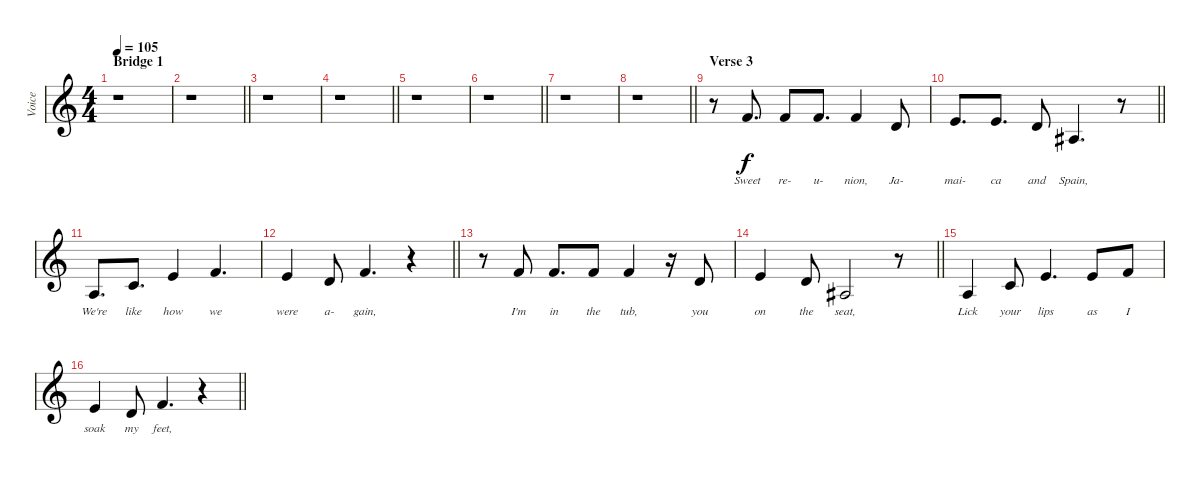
\track ("Voice" "Voice") {instrument lead6voice}
\staff {score}
\tuning (E4 B3 G3 D3 A2 E2) {hide}
\ts (4 4)
\section ("" "Bridge 1")
\tempo 105
\clef g2
\ks aminor
r.1{dy f} |
\barLineRight lightlight
r.1 |
r.1 |
\barLineRight lightlight
r.1 |
r.1 |
\barLineRight lightlight
r.1 |
r.1 |
\barLineRight lightlight
r.1 |
\section ("" "Verse 3")
r.8 1.1.8{d lyrics (0 "Sweet") lyrics (1 "") lyrics (2 "") lyrics (3 "") lyrics (4 "")} 1.1.8{lyrics (0 "re-") lyrics (1 "") lyrics (2 "") lyrics (3 "") lyrics (4 "")} 1.1.8{d lyrics (0 "u-") lyrics (1 "") lyrics (2 "") lyrics (3 "") lyrics (4 "")} 1.1.4{lyrics (0 "nion,") lyrics (1 "") lyrics (2 "") lyrics (3 "") lyrics (4 "")} 3.2.8{lyrics (0 "Ja-") lyrics (1 "") lyrics (2 "") lyrics (3 "") lyrics (4 "")} |
\barLineRight lightlight
0.1.8{d lyrics (0 "mai-") lyrics (1 "") lyrics (2 "") lyrics (3 "") lyrics (4 "")} 0.1.8{d lyrics (0 "ca") lyrics (1 "") lyrics (2 "") lyrics (3 "") lyrics (4 "")} 3.2.8{lyrics (0 "and") lyrics (1 "") lyrics (2 "") lyrics (3 "") lyrics (4 "")} 3.3.4{d lyrics (0 "Spain,") lyrics (1 "") lyrics (2 "") lyrics (3 "") lyrics (4 "")} r.8 |
2.3.8{d lyrics (0 "We're") lyrics (1 "") lyrics (2 "") lyrics (3 "") lyrics (4 "")} 1.2.8{d lyrics (0 "like") lyrics (1 "") lyrics (2 "") lyrics (3 "") lyrics (4 "")} 0.1.4{lyrics (0 "how") lyrics (1 "") lyrics (2 "") lyrics (3 "") lyrics (4 "")} 1.1.4{d lyrics (0 "we") lyrics (1 "") lyrics (2 "") lyrics (3 "") lyrics (4 "")} |
\barLineRight lightlight
0.1.4{lyrics (0 "were") lyrics (1 "") lyrics (2 "") lyrics (3 "") lyrics (4 "")} 3.2.8{lyrics (0 "a-") lyrics (1 "") lyrics (2 "") lyrics (3 "") lyrics (4 "")} 1.1.4{d lyrics (0 "gain,") lyrics (1 "") lyrics (2 "") lyrics (3 "") lyrics (4 "")} r.4 |
r.8 1.1.8{lyrics (0 "I'm") lyrics (1 "") lyrics (2 "") lyrics (3 "") lyrics (4 "")} 1.1.8{d lyrics (0 "in") lyrics (1 "") lyrics (2 "") lyrics (3 "") lyrics (4 "")} 1.1.8{lyrics (0 "the") lyrics (1 "") lyrics (2 "") lyrics (3 "") lyrics (4 "")} 1.1.4{lyrics (0 "tub,") lyrics (1 "") lyrics (2 "") lyrics (3 "") lyrics (4 "")} r.16 3.2.8{lyrics (0 "you") lyrics (1 "") lyrics (2 "") lyrics (3 "") lyrics (4 "")} |
\barLineRight lightlight
0.1.4{lyrics (0 "on") lyrics (1 "") lyrics (2 "") lyrics (3 "") lyrics (4 "")} 3.2.8{lyrics (0 "the") lyrics (1 "") lyrics (2 "") lyrics (3 "") lyrics (4 "")} 3.3.2{lyrics (0 "seat,") lyrics (1 "") lyrics (2 "") lyrics (3 "") lyrics (4 "")} r.8 |
2.3.4{lyrics (0 "Lick") lyrics (1 "") lyrics (2 "") lyrics (3 "") lyrics (4 "")} 1.2.8{lyrics (0 "your") lyrics (1 "") lyrics (2 "") lyrics (3 "") lyrics (4 "")} 0.1.4{d lyrics (0 "lips") lyrics (1 "") lyrics (2 "") lyrics (3 "") lyrics (4 "")} 0.1.8{lyrics (0 "as") lyrics (1 "") lyrics (2 "") lyrics (3 "") lyrics (4 "")} 1.1.8{lyrics (0 "I") lyrics (1 "") lyrics (2 "") lyrics (3 "") lyrics (4 "")} |
\barLineRight lightlight
0.1.4{lyrics (0 "soak") lyrics (1 "") lyrics (2 "") lyrics (3 "") lyrics (4 "")} 3.2.8{lyrics (0 "my") lyrics (1 "") lyrics (2 "") lyrics (3 "") lyrics (4 "")} 1.1.4{d lyrics (0 "feet,") lyrics (1 "") lyrics (2 "") lyrics (3 "") lyrics (4 "")} r.4
